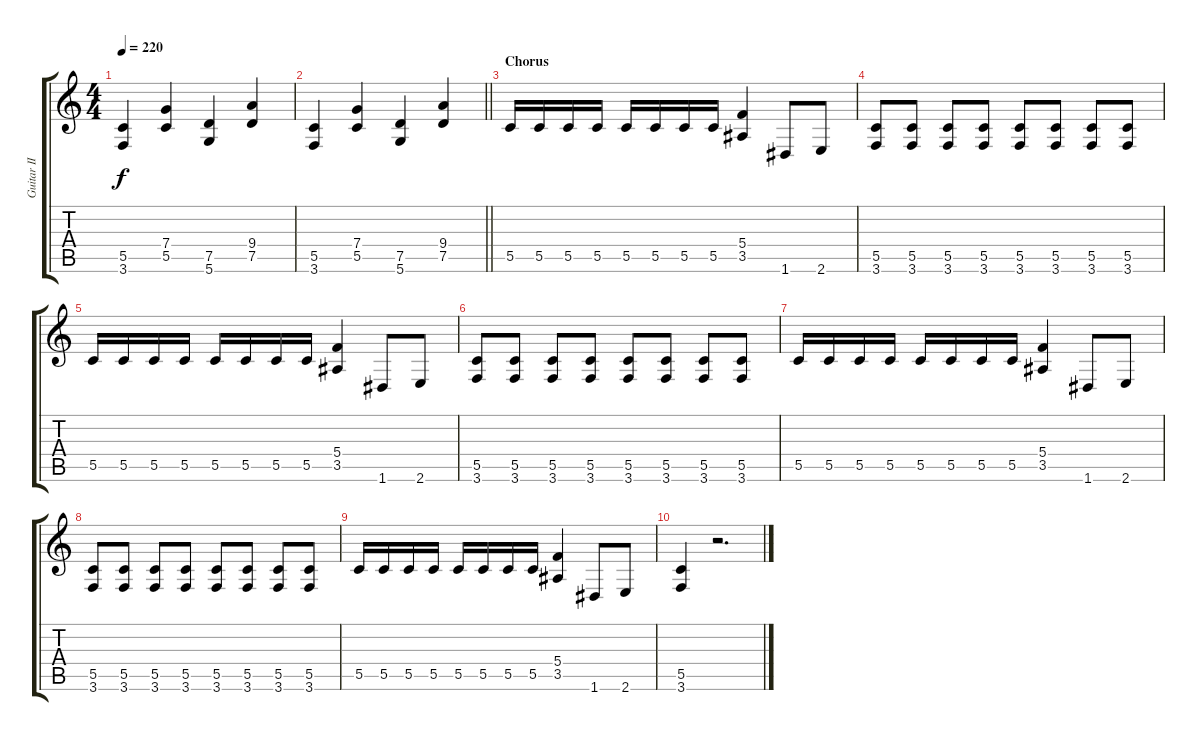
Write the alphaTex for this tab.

\track ("Guitar II" "Guitar II") {instrument distortionguitar}
\staff {score tabs}
\tuning (D4 A3 F3 C3 G2 D2) {hide}
\ts (4 4)
\tempo 220
\clef g2
\ks c
(5.5 3.6).4{dy f} (7.4 5.5).4 (7.5 5.6).4 (9.4 7.5).4 |
\barLineRight lightlight
(5.5 3.6).4 (7.4 5.5).4 (7.5 5.6).4 (9.4 7.5).4 |
\section ("" "Chorus")
5.5.16 5.5.16 5.5.16 5.5.16 5.5.16 5.5.16 5.5.16 5.5.16 (5.4 3.5).4 1.6.8 2.6.8 |
(5.5 3.6).8 (5.5 3.6).8 (5.5 3.6).8 (5.5 3.6).8 (5.5 3.6).8 (5.5 3.6).8 (5.5 3.6).8 (5.5 3.6).8 |
5.5.16 5.5.16 5.5.16 5.5.16 5.5.16 5.5.16 5.5.16 5.5.16 (5.4 3.5).4 1.6.8 2.6.8 |
(5.5 3.6).8 (5.5 3.6).8 (5.5 3.6).8 (5.5 3.6).8 (5.5 3.6).8 (5.5 3.6).8 (5.5 3.6).8 (5.5 3.6).8 |
5.5.16 5.5.16 5.5.16 5.5.16 5.5.16 5.5.16 5.5.16 5.5.16 (5.4 3.5).4 1.6.8 2.6.8 |
(5.5 3.6).8 (5.5 3.6).8 (5.5 3.6).8 (5.5 3.6).8 (5.5 3.6).8 (5.5 3.6).8 (5.5 3.6).8 (5.5 3.6).8 |
5.5.16 5.5.16 5.5.16 5.5.16 5.5.16 5.5.16 5.5.16 5.5.16 (5.4 3.5).4 1.6.8 2.6.8 |
(5.5 3.6).4 r.2{d}
